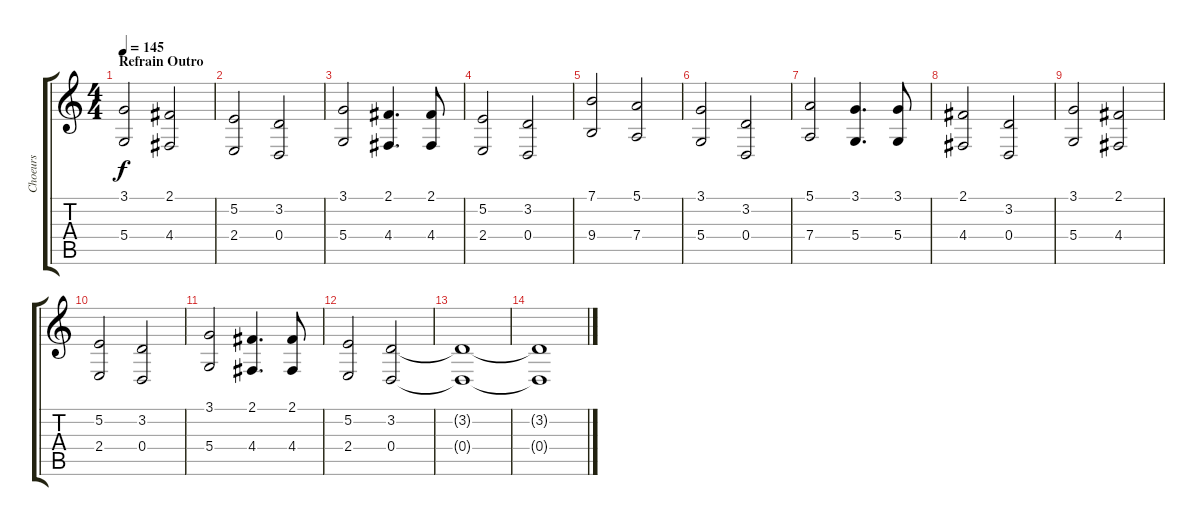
\track ("Choeurs" "Choeurs") {instrument lead1square}
\staff {score tabs}
\tuning (E4 B3 G3 D3 A2 E2) {hide}
\ts (4 4)
\section ("" "Refrain Outro")
\tempo 145
\clef g2
\ks c
(3.1 5.4).2{dy f} (2.1 4.4).2 |
(5.2 2.4).2 (3.2 0.4).2 |
(3.1 5.4).2 (2.1 4.4).4{d} (2.1 4.4).8 |
(5.2 2.4).2 (3.2 0.4).2 |
(7.1 9.4).2 (5.1 7.4).2 |
(3.1 5.4).2 (3.2 0.4).2 |
(5.1 7.4).2 (3.1 5.4).4{d} (3.1 5.4).8 |
(2.1 4.4).2 (3.2 0.4).2 |
(3.1 5.4).2 (2.1 4.4).2 |
(5.2 2.4).2 (3.2 0.4).2 |
(3.1 5.4).2 (2.1 4.4).4{d} (2.1 4.4).8 |
(5.2 2.4).2 (3.2 0.4).2 |
(3.2{t} 0.4{t}).1 |
(3.2{t} 0.4{t}).1
